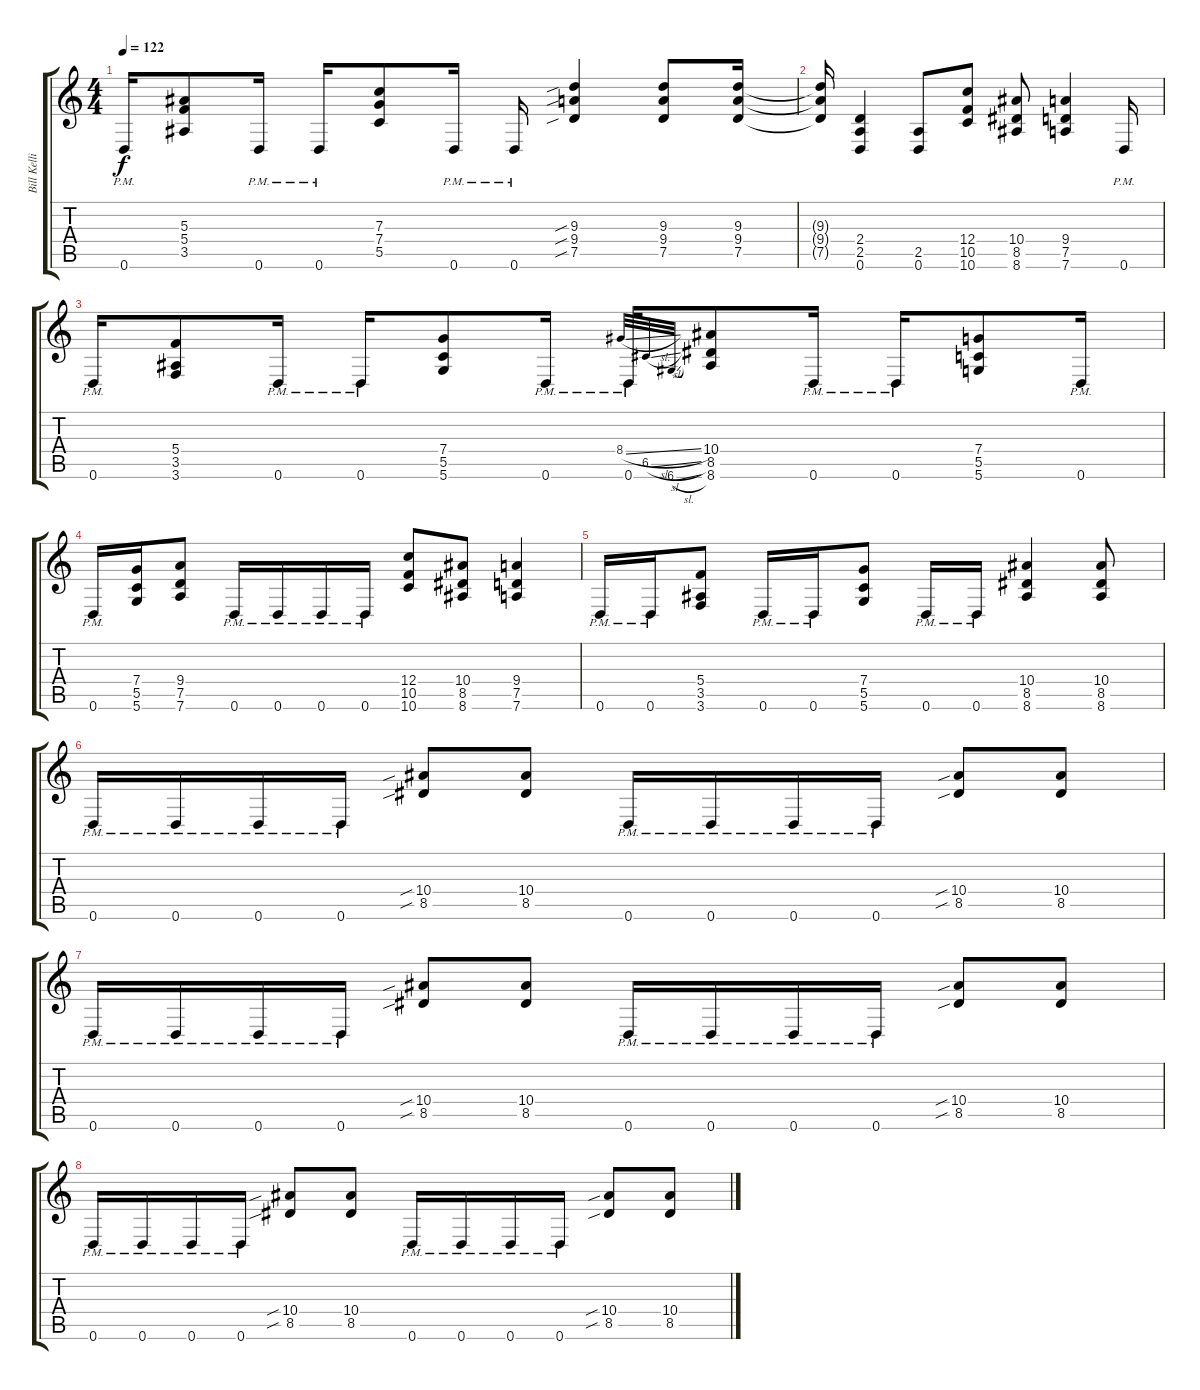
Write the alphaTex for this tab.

\track ("Bill Kelliher" "Bill Kelli") {instrument overdrivenguitar}
\staff {score tabs}
\tuning (D4 A3 F3 C3 G2 D2) {hide}
\ts (4 4)
\tempo 122
\clef g2
\ks c
0.6{pm}.16{dy f} (5.3 5.4 3.5).8 0.6{pm}.16 0.6{pm}.16 (7.3 7.4 5.5).8 0.6{pm}.16 0.6{pm}.16 (9.3{sib} 9.4{sib} 7.5{sib}).4 (9.3 9.4 7.5).8 (9.3 9.4 7.5).16 |
(9.3{t} 9.4{t} 7.5{t}).16 (2.4 2.5 0.6).4 (2.5 0.6).8 (12.4 10.5 10.6).8 (10.4 8.5 8.6).8 (9.4 7.5 7.6).4 0.6{pm}.16 |
0.6{pm}.16 (5.4 3.5 3.6).8 0.6{pm}.16 0.6{pm}.16 (7.4 5.5 5.6).8 0.6{pm}.16 0.6{pm}.16 8.4{sl}.32{gr onbeat} 6.5{sl}.32{gr onbeat} 6.6{sl}.32{gr onbeat} (10.4 8.5 8.6).8 0.6{pm}.16 0.6{pm}.16 (7.4 5.5 5.6).8 0.6{pm}.16 |
0.6{pm}.16 (7.4 5.5 5.6).16 (9.4 7.5 7.6).8 0.6{pm}.16 0.6{pm}.16 0.6{pm}.16 0.6{pm}.16 (12.4 10.5 10.6).8 (10.4 8.5 8.6).8 (9.4 7.5 7.6).4 |
0.6{pm}.16 0.6{pm}.16 (5.4 3.5 3.6).8 0.6{pm}.16 0.6{pm}.16 (7.4 5.5 5.6).8 0.6{pm}.16 0.6{pm}.16 (10.4 8.5 8.6).4 (10.4 8.5 8.6).8 |
0.6{pm}.16 0.6{pm}.16 0.6{pm}.16 0.6{pm}.16 (10.4{sib} 8.5{sib}).8 (10.4 8.5).8 0.6{pm}.16 0.6{pm}.16 0.6{pm}.16 0.6{pm}.16 (10.4{sib} 8.5{sib}).8 (10.4 8.5).8 |
0.6{pm}.16 0.6{pm}.16 0.6{pm}.16 0.6{pm}.16 (10.4{sib} 8.5{sib}).8 (10.4 8.5).8 0.6{pm}.16 0.6{pm}.16 0.6{pm}.16 0.6{pm}.16 (10.4{sib} 8.5{sib}).8 (10.4 8.5).8 |
0.6{pm}.16 0.6{pm}.16 0.6{pm}.16 0.6{pm}.16 (10.4{sib} 8.5{sib}).8 (10.4 8.5).8 0.6{pm}.16 0.6{pm}.16 0.6{pm}.16 0.6{pm}.16 (10.4{sib} 8.5{sib}).8 (10.4 8.5).8
